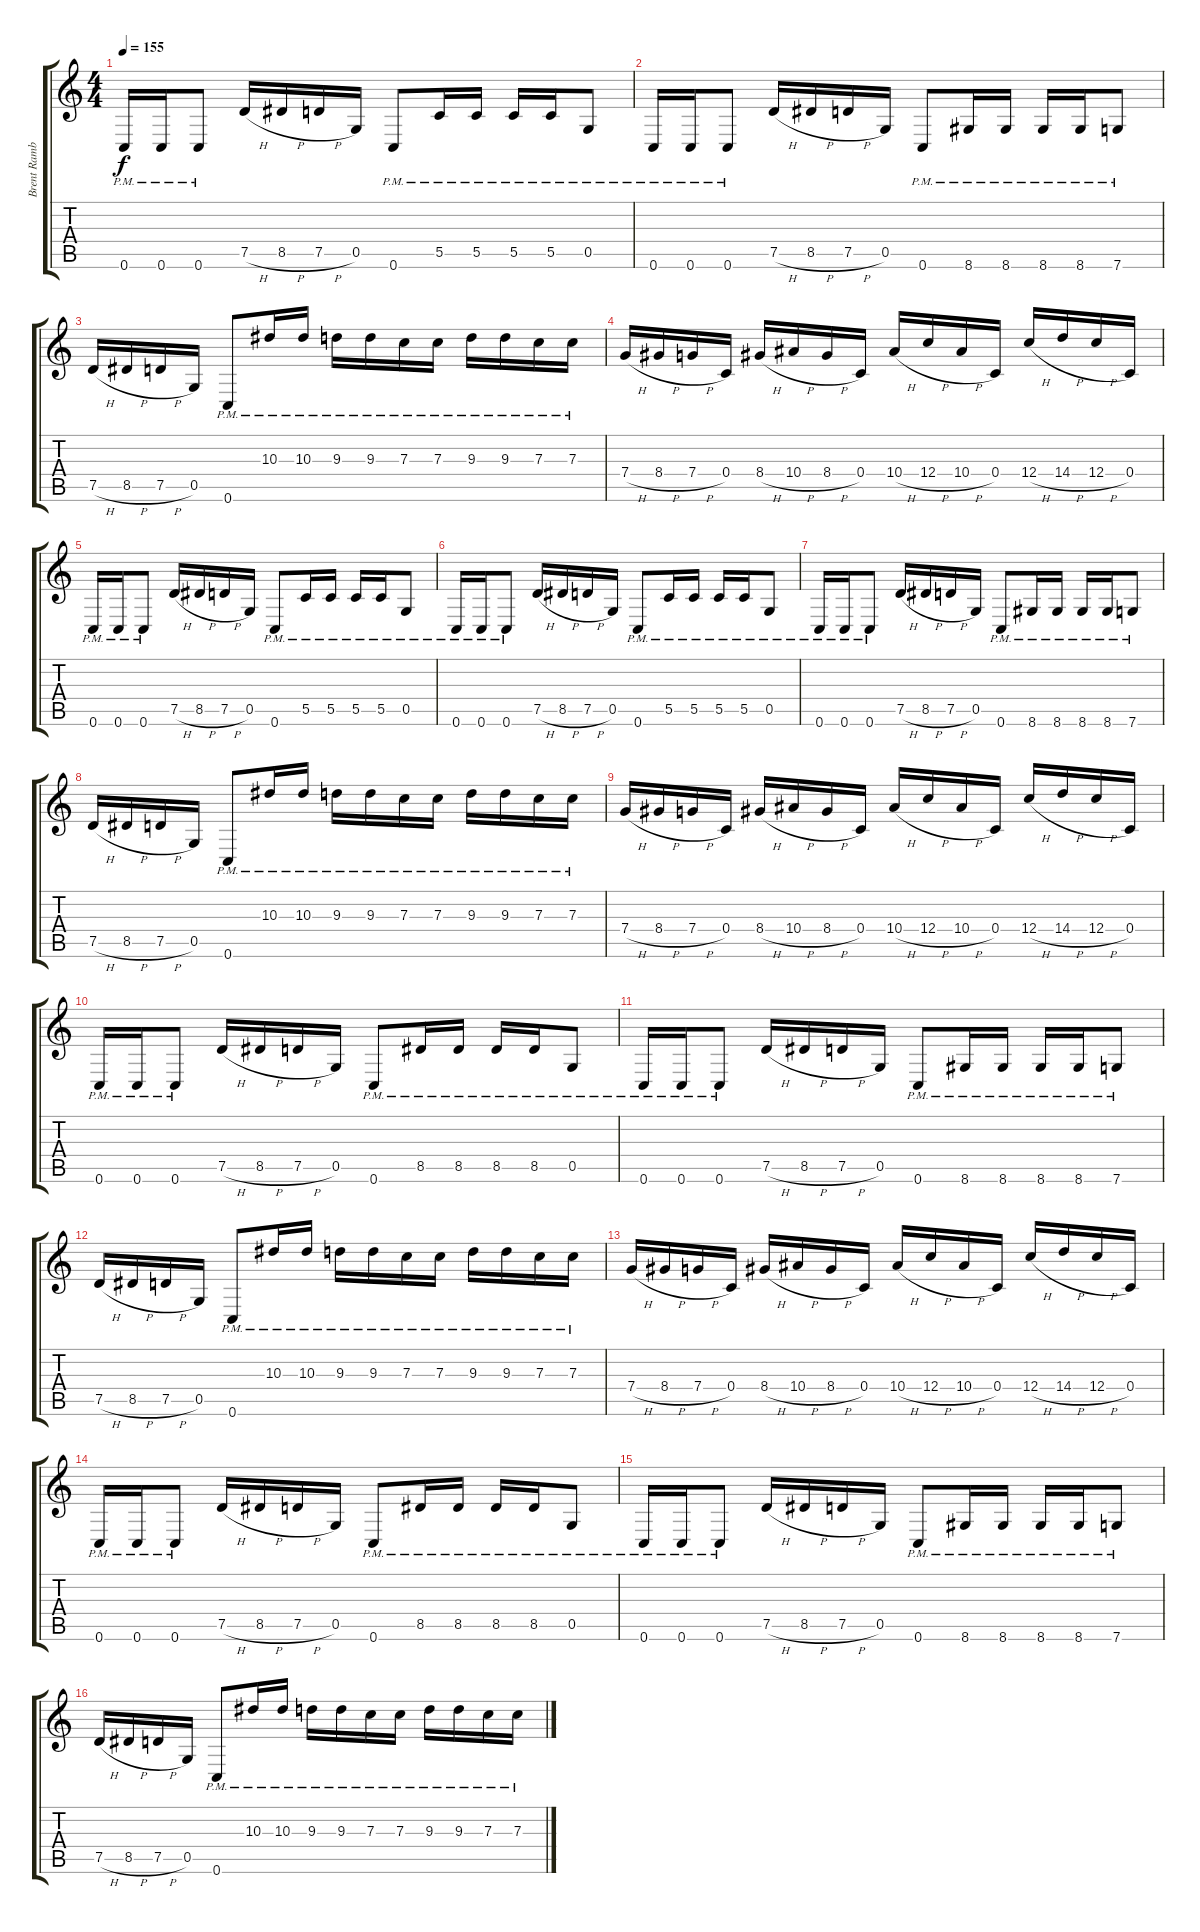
\track ("Brent Rambler (Rhythm)" "Brent Ramb") {instrument distortionguitar}
\staff {score tabs}
\tuning (D4 A3 F3 C3 G2 C2) {hide}
\ts (4 4)
\tempo 155
\clef g2
\ks c
0.6{pm}.16{dy f} 0.6{pm}.16 0.6{pm}.8 7.5{h}.16 8.5{h}.16 7.5{h}.16 0.5.16 0.6{pm}.8 5.5{pm}.16 5.5{pm}.16 5.5{pm}.16 5.5{pm}.16 0.5{pm}.8 |
0.6{pm}.16 0.6{pm}.16 0.6{pm}.8 7.5{h}.16 8.5{h}.16 7.5{h}.16 0.5.16 0.6{pm}.8 8.6{pm}.16 8.6{pm}.16 8.6{pm}.16 8.6{pm}.16 7.6{pm}.8 |
7.5{h}.16 8.5{h}.16 7.5{h}.16 0.5.16 0.6{pm}.8 10.3{pm}.16 10.3{pm}.16 9.3{pm}.16 9.3{pm}.16 7.3{pm}.16 7.3{pm}.16 9.3{pm}.16 9.3{pm}.16 7.3{pm}.16 7.3{pm}.16 |
7.4{h}.16 8.4{h}.16 7.4{h}.16 0.4.16 8.4{h}.16 10.4{h}.16 8.4{h}.16 0.4.16 10.4{h}.16 12.4{h}.16 10.4{h}.16 0.4.16 12.4{h}.16 14.4{h}.16 12.4{h}.16 0.4.16 |
0.6{pm}.16 0.6{pm}.16 0.6{pm}.8 7.5{h}.16 8.5{h}.16 7.5{h}.16 0.5.16 0.6{pm}.8 5.5{pm}.16 5.5{pm}.16 5.5{pm}.16 5.5{pm}.16 0.5{pm}.8 |
0.6{pm}.16 0.6{pm}.16 0.6{pm}.8 7.5{h}.16 8.5{h}.16 7.5{h}.16 0.5.16 0.6{pm}.8 5.5{pm}.16 5.5{pm}.16 5.5{pm}.16 5.5{pm}.16 0.5{pm}.8 |
0.6{pm}.16 0.6{pm}.16 0.6{pm}.8 7.5{h}.16 8.5{h}.16 7.5{h}.16 0.5.16 0.6{pm}.8 8.6{pm}.16 8.6{pm}.16 8.6{pm}.16 8.6{pm}.16 7.6{pm}.8 |
7.5{h}.16 8.5{h}.16 7.5{h}.16 0.5.16 0.6{pm}.8 10.3{pm}.16 10.3{pm}.16 9.3{pm}.16 9.3{pm}.16 7.3{pm}.16 7.3{pm}.16 9.3{pm}.16 9.3{pm}.16 7.3{pm}.16 7.3{pm}.16 |
7.4{h}.16 8.4{h}.16 7.4{h}.16 0.4.16 8.4{h}.16 10.4{h}.16 8.4{h}.16 0.4.16 10.4{h}.16 12.4{h}.16 10.4{h}.16 0.4.16 12.4{h}.16 14.4{h}.16 12.4{h}.16 0.4.16 |
0.6{pm}.16 0.6{pm}.16 0.6{pm}.8 7.5{h}.16 8.5{h}.16 7.5{h}.16 0.5.16 0.6{pm}.8 8.5{pm}.16 8.5{pm}.16 8.5{pm}.16 8.5{pm}.16 0.5{pm}.8 |
0.6{pm}.16 0.6{pm}.16 0.6{pm}.8 7.5{h}.16 8.5{h}.16 7.5{h}.16 0.5.16 0.6{pm}.8 8.6{pm}.16 8.6{pm}.16 8.6{pm}.16 8.6{pm}.16 7.6{pm}.8 |
7.5{h}.16 8.5{h}.16 7.5{h}.16 0.5.16 0.6{pm}.8 10.3{pm}.16 10.3{pm}.16 9.3{pm}.16 9.3{pm}.16 7.3{pm}.16 7.3{pm}.16 9.3{pm}.16 9.3{pm}.16 7.3{pm}.16 7.3{pm}.16 |
7.4{h}.16 8.4{h}.16 7.4{h}.16 0.4.16 8.4{h}.16 10.4{h}.16 8.4{h}.16 0.4.16 10.4{h}.16 12.4{h}.16 10.4{h}.16 0.4.16 12.4{h}.16 14.4{h}.16 12.4{h}.16 0.4.16 |
0.6{pm}.16 0.6{pm}.16 0.6{pm}.8 7.5{h}.16 8.5{h}.16 7.5{h}.16 0.5.16 0.6{pm}.8 8.5{pm}.16 8.5{pm}.16 8.5{pm}.16 8.5{pm}.16 0.5{pm}.8 |
0.6{pm}.16 0.6{pm}.16 0.6{pm}.8 7.5{h}.16 8.5{h}.16 7.5{h}.16 0.5.16 0.6{pm}.8 8.6{pm}.16 8.6{pm}.16 8.6{pm}.16 8.6{pm}.16 7.6{pm}.8 |
7.5{h}.16 8.5{h}.16 7.5{h}.16 0.5.16 0.6{pm}.8 10.3{pm}.16 10.3{pm}.16 9.3{pm}.16 9.3{pm}.16 7.3{pm}.16 7.3{pm}.16 9.3{pm}.16 9.3{pm}.16 7.3{pm}.16 7.3{pm}.16
